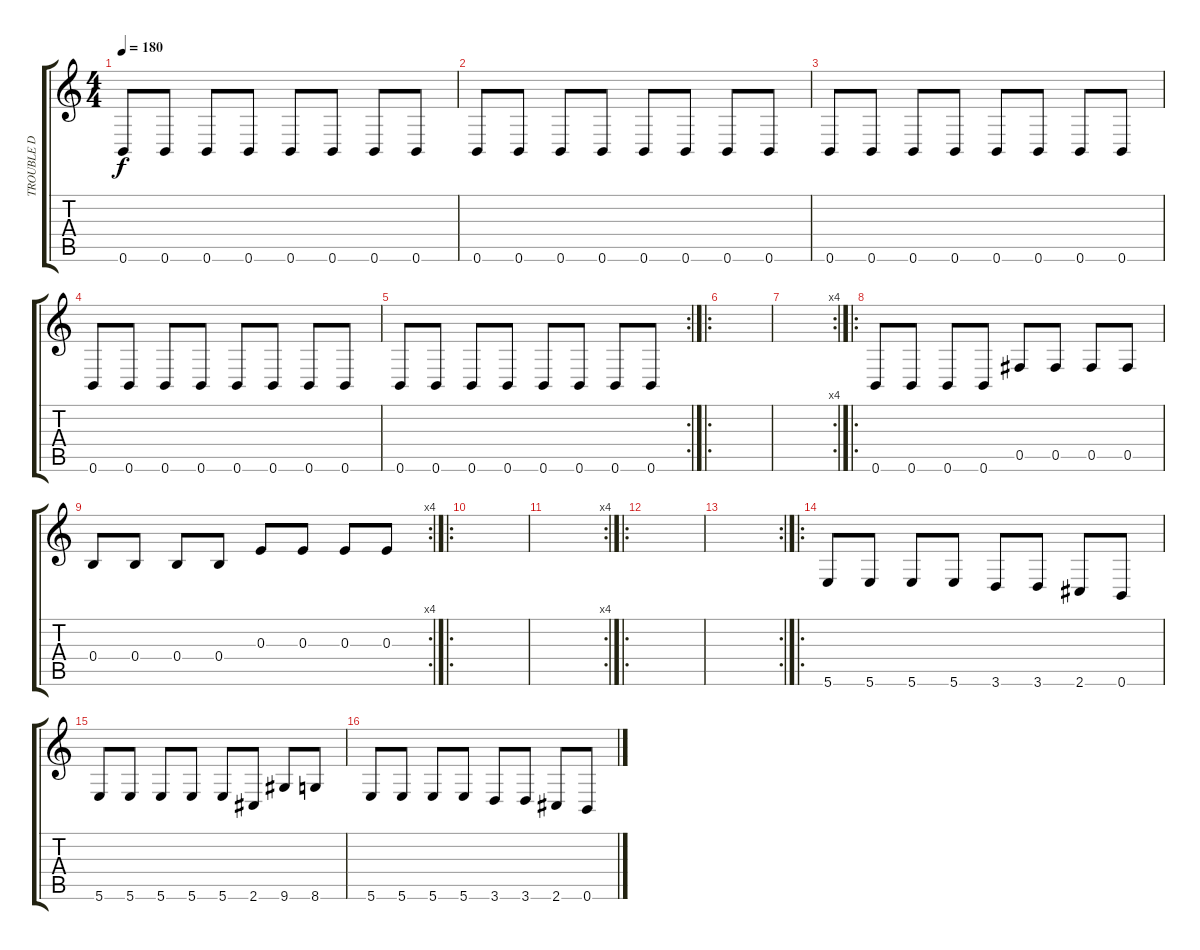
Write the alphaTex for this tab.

\track ("TROUBLE D" "TROUBLE D") {instrument electricbassfinger}
\staff {score tabs}
\tuning (Db4 Ab3 E3 B2 Gb2 B1) {hide}
\ts (4 4)
\tempo 180
\clef g2
\ks c
0.6.8{dy f} 0.6.8 0.6.8 0.6.8 0.6.8 0.6.8 0.6.8 0.6.8 |
0.6.8 0.6.8 0.6.8 0.6.8 0.6.8 0.6.8 0.6.8 0.6.8 |
0.6.8 0.6.8 0.6.8 0.6.8 0.6.8 0.6.8 0.6.8 0.6.8 |
0.6.8 0.6.8 0.6.8 0.6.8 0.6.8 0.6.8 0.6.8 0.6.8 |
\rc 2
0.6.8 0.6.8 0.6.8 0.6.8 0.6.8 0.6.8 0.6.8 0.6.8 |
\ro
|
\rc 4
|
\ro
0.6.8 0.6.8 0.6.8 0.6.8 0.5.8 0.5.8 0.5.8 0.5.8 |
\rc 4
0.4.8 0.4.8 0.4.8 0.4.8 0.3.8 0.3.8 0.3.8 0.3.8 |
\ro
|
\rc 4
|
\ro
|
\rc 2
|
\ro
5.6.8 5.6.8 5.6.8 5.6.8 3.6.8 3.6.8 2.6.8 0.6.8 |
5.6.8 5.6.8 5.6.8 5.6.8 5.6.8 2.6.8 9.6.8 8.6.8 |
5.6.8 5.6.8 5.6.8 5.6.8 3.6.8 3.6.8 2.6.8 0.6.8
